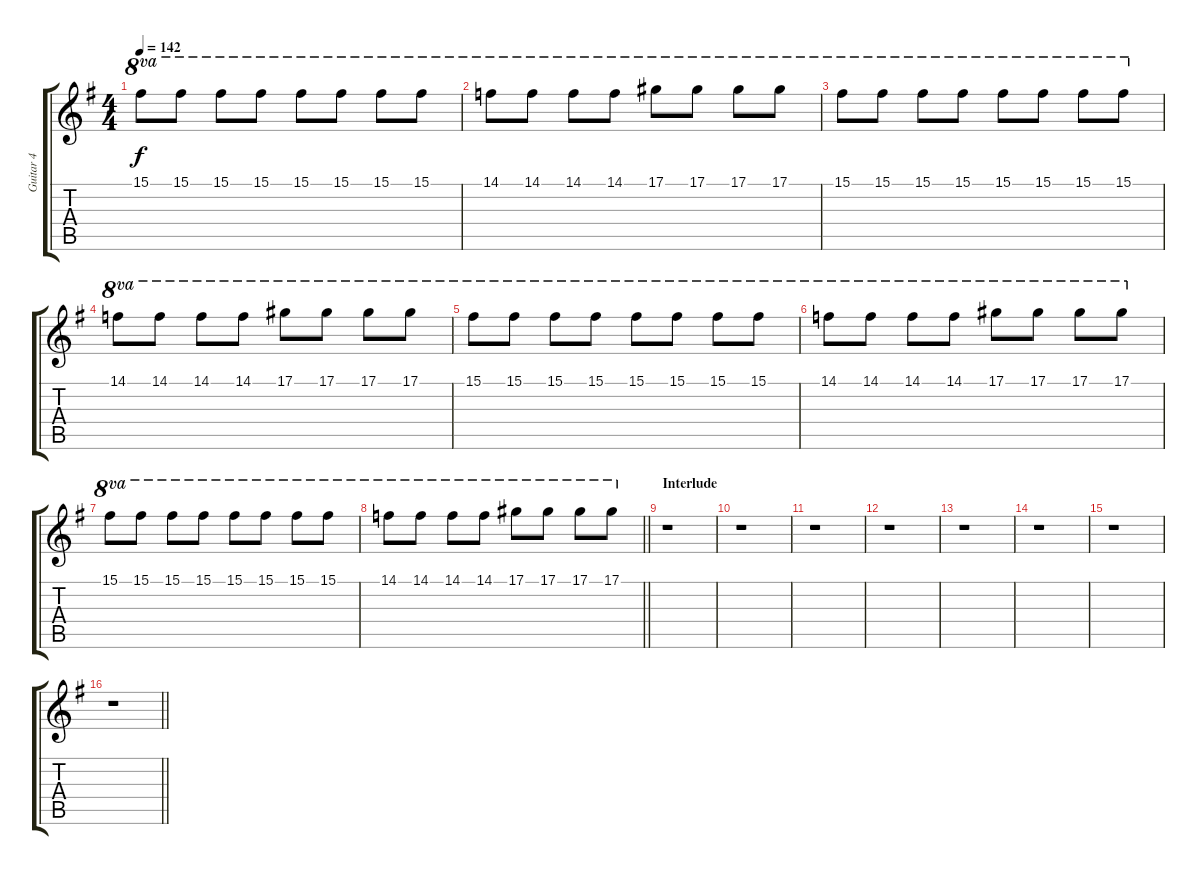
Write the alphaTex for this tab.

\track ("Guitar 4" "Guitar 4") {instrument distortionguitar}
\staff {score tabs}
\tuning (Eb4 Bb3 Gb3 Db3 Ab2 Eb2) {hide}
\ts (4 4)
\tempo 142
\clef g2
\ks g
15.1.8{ot 8va dy f} 15.1.8{ot 8va} 15.1.8{ot 8va} 15.1.8{ot 8va} 15.1.8{ot 8va} 15.1.8{ot 8va} 15.1.8{ot 8va} 15.1.8{ot 8va} |
14.1.8{ot 8va} 14.1.8{ot 8va} 14.1.8{ot 8va} 14.1.8{ot 8va} 17.1.8{ot 8va} 17.1.8{ot 8va} 17.1.8{ot 8va} 17.1.8{ot 8va} |
15.1.8{ot 8va} 15.1.8{ot 8va} 15.1.8{ot 8va} 15.1.8{ot 8va} 15.1.8{ot 8va} 15.1.8{ot 8va} 15.1.8{ot 8va} 15.1.8{ot 8va} |
14.1.8{ot 8va} 14.1.8{ot 8va} 14.1.8{ot 8va} 14.1.8{ot 8va} 17.1.8{ot 8va} 17.1.8{ot 8va} 17.1.8{ot 8va} 17.1.8{ot 8va} |
15.1.8{ot 8va} 15.1.8{ot 8va} 15.1.8{ot 8va} 15.1.8{ot 8va} 15.1.8{ot 8va} 15.1.8{ot 8va} 15.1.8{ot 8va} 15.1.8{ot 8va} |
14.1.8{ot 8va} 14.1.8{ot 8va} 14.1.8{ot 8va} 14.1.8{ot 8va} 17.1.8{ot 8va} 17.1.8{ot 8va} 17.1.8{ot 8va} 17.1.8{ot 8va} |
15.1.8{ot 8va} 15.1.8{ot 8va} 15.1.8{ot 8va} 15.1.8{ot 8va} 15.1.8{ot 8va} 15.1.8{ot 8va} 15.1.8{ot 8va} 15.1.8{ot 8va} |
\barLineRight lightlight
14.1.8{ot 8va} 14.1.8{ot 8va} 14.1.8{ot 8va} 14.1.8{ot 8va} 17.1.8{ot 8va} 17.1.8{ot 8va} 17.1.8{ot 8va} 17.1.8{ot 8va} |
\section ("" "Interlude")
r.1 |
r.1 |
r.1 |
r.1 |
r.1 |
r.1 |
r.1 |
\barLineRight lightlight
r.1
